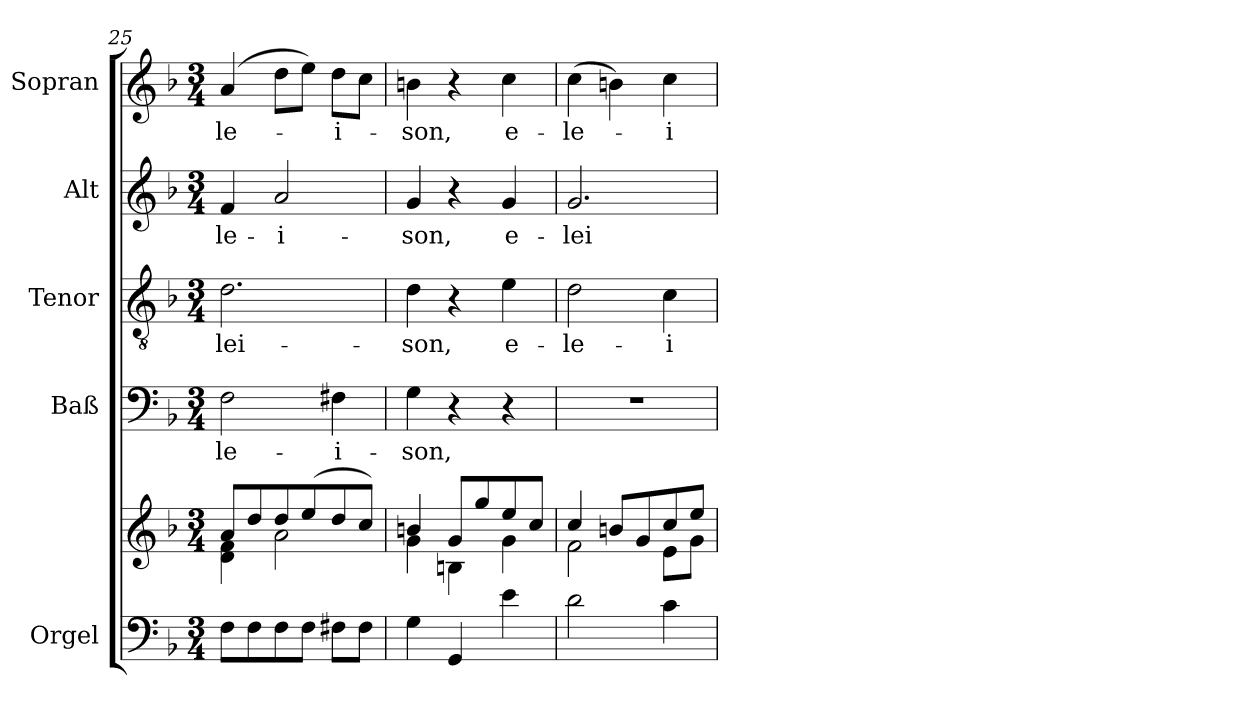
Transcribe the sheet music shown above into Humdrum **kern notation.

**kern	**kern	**kern	**text	**kern	**text	**kern	**text	**kern	**text
*part5	*part5	*part4	*part4	*part3	*part3	*part2	*part2	*part1	*part1
*staff6	*staff5	*staff4	*staff4	*staff3	*staff3	*staff2	*staff2	*staff1	*staff1
*I"Orgel	*	*I"Baß	*	*I"Tenor	*	*I"Alt	*	*I"Sopran	*
*I'Org.	*	*	*	*	*	*	*	*	*
!!LO:PB:g=z
*clefF4	*clefG2	*clefF4	*	*clefGv2	*	*clefG2	*	*clefG2	*
*k[b-]	*k[b-]	*k[b-]	*	*k[b-]	*	*k[b-]	*	*k[b-]	*
*F:	*F:	*F:	*	*F:	*	*F:	*	*F:	*
*M3/4	*M3/4	*M3/4	*	*M3/4	*	*M3/4	*	*M3/4	*
=25	=25	=25	=25	=25	=25	=25	=25	=25	=25
*	*^	*	*	*	*	*	*	*	*
!	!	!	!	!LO:LY:b	!	!LO:LY:b	!	!LO:LY:b	!	!LO:LY:b
8F\L	8a/L	4d\ 4f\	2F\	-le-	2.d\	-lei-	4f/	-le-	(4a/	-le-
8F\	8dd/	.	.	.	.	.	.	.	.	.
!	!	!	!	!	!	!	!	!LO:LY:b	!	!
8F\	8dd/	2a\	.	.	.	.	2a/	-i-	8dd\L	.
8F\J	(>8ee/	.	.	.	.	.	.	.	8ee\J)	.
!	!	!	!	!LO:LY:b	!	!	!	!	!	!LO:LY:b
8F#X\L	8dd/	.	4F#X\	-i-	.	.	.	.	8dd\L	-i-
8F#\J	8cc/J)	.	.	.	.	.	.	.	8cc\J	.
=26	=26	=26	=26	=26	=26	=26	=26	=26	=26	=26
!	!	!	!	!LO:LY:b	!	!LO:LY:b	!	!LO:LY:b	!	!LO:LY:b
4G\	4bn/	4g\	4G\	-son,	4d\	-son,	4g/	-son,	4bn\	-son,
4GG/	8g/L	4Bn\	4r	.	4r	.	4r	.	4r	.
.	8gg/	.	.	.	.	.	.	.	.	.
!	!	!	!	!	!	!LO:LY:b	!	!LO:LY:b	!	!LO:LY:b
4e\	8ee/	4g\	4r	.	4e\	e-	4g/	e-	4cc\	e-
.	8cc/J	.	.	.	.	.	.	.	.	.
=27	=27	=27	=27	=27	=27	=27	=27	=27	=27	=27
!	!	!	!	!	!	!LO:LY:b	!	!LO:LY:b	!	!LO:LY:b
2d\	4cc/	2f\	2.r	.	2d\	-le-	2.g/	-lei-	(>4cc\	-le-
.	8bn/L	.	.	.	.	.	.	.	4bn\)	.
.	8g/	.	.	.	.	.	.	.	.	.
!	!	!	!	!	!	!LO:LY:b	!	!	!	!LO:LY:b
4c\	8cc/	8e\L	.	.	4c\	-i-	.	.	4cc\	-i-
.	8ee/J	8g\J	.	.	.	.	.	.	.	.
*	*v	*v	*	*	*	*	*	*	*	*
=	=	=	=	=	=	=	=	=	=
*-	*-	*-	*-	*-	*-	*-	*-	*-	*-
